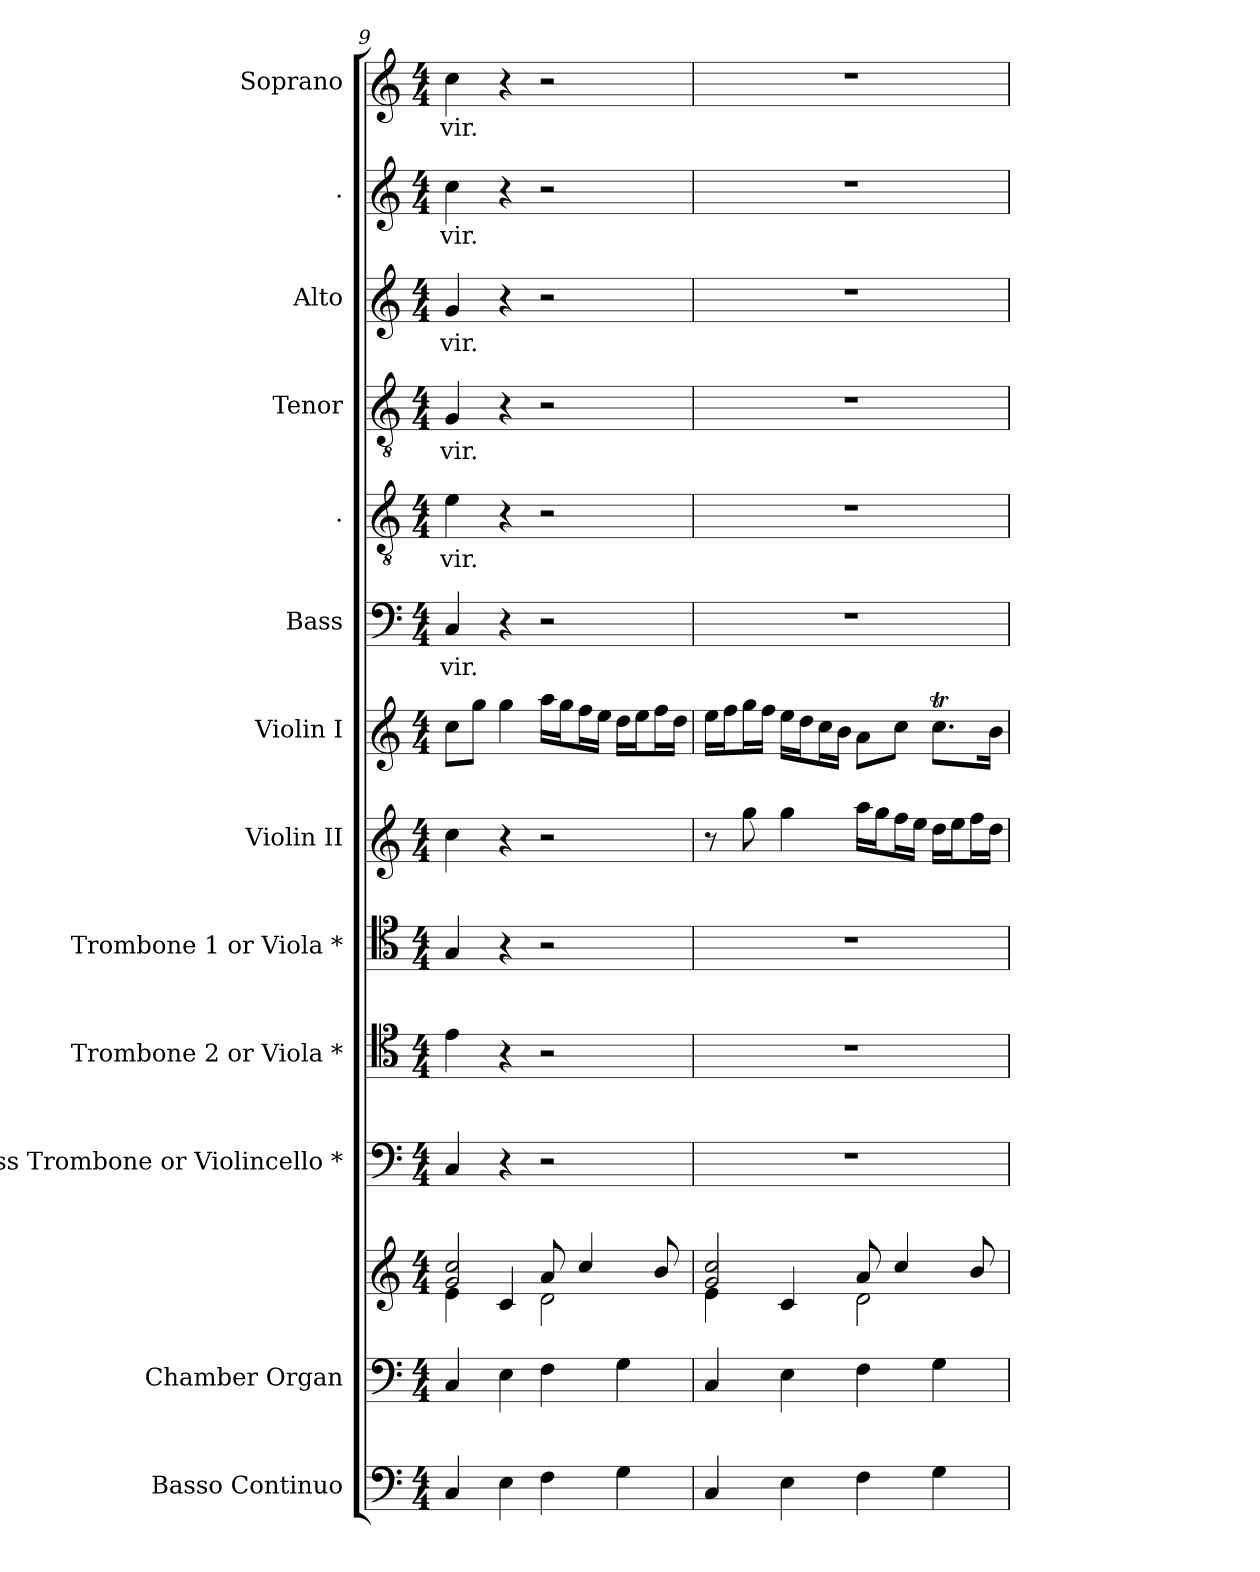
**kern	**kern	**kern	**kern	**kern	**kern	**kern	**kern	**kern	**text	**kern	**text	**kern	**text	**kern	**text	**kern	**text	**kern	**text
*part13	*part12	*part12	*part11	*part10	*part9	*part8	*part7	*part6	*part6	*part5	*part5	*part4	*part4	*part3	*part3	*part2	*part2	*part1	*part1
*staff14	*staff13	*staff12	*staff11	*staff10	*staff9	*staff8	*staff7	*staff6	*staff6	*staff5	*staff5	*staff4	*staff4	*staff3	*staff3	*staff2	*staff2	*staff1	*staff1
*I"Basso  Continuo	*I"Chamber  Organ	*	*I"Bass Trombone or Violincello *	*I"Trombone 2 or Viola *	*I"Trombone 1 or Viola *	*I"Violin II	*I"Violin I	*I"Bass	*	*I".	*	*I"Tenor	*	*I"Alto	*	*I".	*	*I"Soprano	*
*I'B Cont	*I'Org.	*	*I'B. Tbn.	*I'Tbn 2	*I'Tbn 1	*I'Vln. II	*I'Vln. I	*I'B.	*	*	*	*I'T,	*	*I'A.	*	*	*	*I'S.	*
!!LO:PB:g=z
*clefF4	*clefF4	*clefG2	*clefF4	*clefC4	*clefC4	*clefG2	*clefG2	*clefF4	*	*clefGv2	*	*clefGv2	*	*clefG2	*	*clefG2	*	*clefG2	*
*ITrd7c12	*	*	*	*	*	*	*	*	*	*ITrd7c12	*	*ITrd7c12	*	*	*	*	*	*	*
*k[]	*k[]	*k[]	*k[]	*k[]	*k[]	*k[]	*k[]	*k[]	*	*k[]	*	*k[]	*	*k[]	*	*k[]	*	*k[]	*
*C:	*C:	*C:	*C:	*C:	*C:	*C:	*C:	*C:	*	*C:	*	*C:	*	*C:	*	*C:	*	*C:	*
*M4/4	*M4/4	*M4/4	*M4/4	*M4/4	*M4/4	*M4/4	*M4/4	*M4/4	*	*M4/4	*	*M4/4	*	*M4/4	*	*M4/4	*	*M4/4	*
=9	=9	=9	=9	=9	=9	=9	=9	=9	=9	=9	=9	=9	=9	=9	=9	=9	=9	=9	=9
*	*	*^	*	*	*	*	*	*	*	*	*	*	*	*	*	*	*	*	*
!	!	!	!	!	!	!	!	!	!	!LO:LY:b:color=#000000	!	!	!	!	!	!	!	!	!	!
!	!	!	!	!	!	!	!	!	!	!	!	!LO:LY:b:color=#000000	!	!	!	!	!	!	!	!
!	!	!	!	!	!	!	!	!	!	!	!	!	!	!LO:LY:b:color=#000000	!	!	!	!	!	!
!	!	!	!	!	!	!	!	!	!	!	!	!	!	!	!	!LO:LY:b:color=#000000	!	!	!	!
!	!	!	!	!	!	!	!	!	!	!	!	!	!	!	!	!	!	!LO:LY:b:color=#000000	!	!
!	!	!	!	!	!	!	!	!	!	!	!	!	!	!	!	!	!	!	!	!LO:LY:b:color=#000000
4CCi/	4Ci/	2gi/ 2cci	4ei\	4Ci/	4ei\	4Gi/	4cci\	8cci\L	4Ci/	vir.	4Ei\	vir.	4GGi/	vir.	4gi/	vir.	4cci\	vir.	4cci\	vir.
.	.	.	.	.	.	.	.	8ggi\J	.	.	.	.	.	.	.	.	.	.	.	.
4EEi\	4Ei\	.	4ci/	4r	4r	4r	4r	4ggi\	4r	.	4r	.	4r	.	4r	.	4r	.	4r	.
4FFi\	4Fi\	8ai/	2di\	2r	2r	2r	2r	16aai\LL	2r	.	2r	.	2r	.	2r	.	2r	.	2r	.
.	.	.	.	.	.	.	.	16ggi\J	.	.	.	.	.	.	.	.	.	.	.	.
.	.	4cci/	.	.	.	.	.	16ffi\L	.	.	.	.	.	.	.	.	.	.	.	.
.	.	.	.	.	.	.	.	16eei\JJ	.	.	.	.	.	.	.	.	.	.	.	.
4GGi\	4Gi\	.	.	.	.	.	.	16ddi\LL	.	.	.	.	.	.	.	.	.	.	.	.
.	.	.	.	.	.	.	.	16eei\J	.	.	.	.	.	.	.	.	.	.	.	.
.	.	8bi/	.	.	.	.	.	16ffi\L	.	.	.	.	.	.	.	.	.	.	.	.
.	.	.	.	.	.	.	.	16ddi\JJ	.	.	.	.	.	.	.	.	.	.	.	.
=10	=10	=10	=10	=10	=10	=10	=10	=10	=10	=10	=10	=10	=10	=10	=10	=10	=10	=10	=10	=10
4CCi/	4Ci/	2gi/ 2cci	4ei\	1r	1r	1r	8r	16eei\LL	1r	.	1r	.	1r	.	1r	.	1r	.	1r	.
.	.	.	.	.	.	.	.	16ffi\J	.	.	.	.	.	.	.	.	.	.	.	.
.	.	.	.	.	.	.	8ggi\	16ggi\L	.	.	.	.	.	.	.	.	.	.	.	.
.	.	.	.	.	.	.	.	16ffi\JJ	.	.	.	.	.	.	.	.	.	.	.	.
4EEi\	4Ei\	.	4ci/	.	.	.	4ggi\	16eei\LL	.	.	.	.	.	.	.	.	.	.	.	.
.	.	.	.	.	.	.	.	16ddi\J	.	.	.	.	.	.	.	.	.	.	.	.
.	.	.	.	.	.	.	.	16cci\L	.	.	.	.	.	.	.	.	.	.	.	.
.	.	.	.	.	.	.	.	16bi\JJ	.	.	.	.	.	.	.	.	.	.	.	.
4FFi\	4Fi\	8ai/	2di\	.	.	.	16aai\LL	8ai\L	.	.	.	.	.	.	.	.	.	.	.	.
.	.	.	.	.	.	.	16ggi\J	.	.	.	.	.	.	.	.	.	.	.	.	.
.	.	4cci/	.	.	.	.	16ffi\L	8cci\J	.	.	.	.	.	.	.	.	.	.	.	.
.	.	.	.	.	.	.	16eei\JJ	.	.	.	.	.	.	.	.	.	.	.	.	.
4GGi\	4Gi\	.	.	.	.	.	16ddi\LL	8.ccTi\L	.	.	.	.	.	.	.	.	.	.	.	.
.	.	.	.	.	.	.	16eei\J	.	.	.	.	.	.	.	.	.	.	.	.	.
.	.	8bi/	.	.	.	.	16ffi\L	.	.	.	.	.	.	.	.	.	.	.	.	.
.	.	.	.	.	.	.	16ddi\JJ	16bi\Jk	.	.	.	.	.	.	.	.	.	.	.	.
*	*	*v	*v	*	*	*	*	*	*	*	*	*	*	*	*	*	*	*	*	*
=	=	=	=	=	=	=	=	=	=	=	=	=	=	=	=	=	=	=	=
*-	*-	*-	*-	*-	*-	*-	*-	*-	*-	*-	*-	*-	*-	*-	*-	*-	*-	*-	*-
